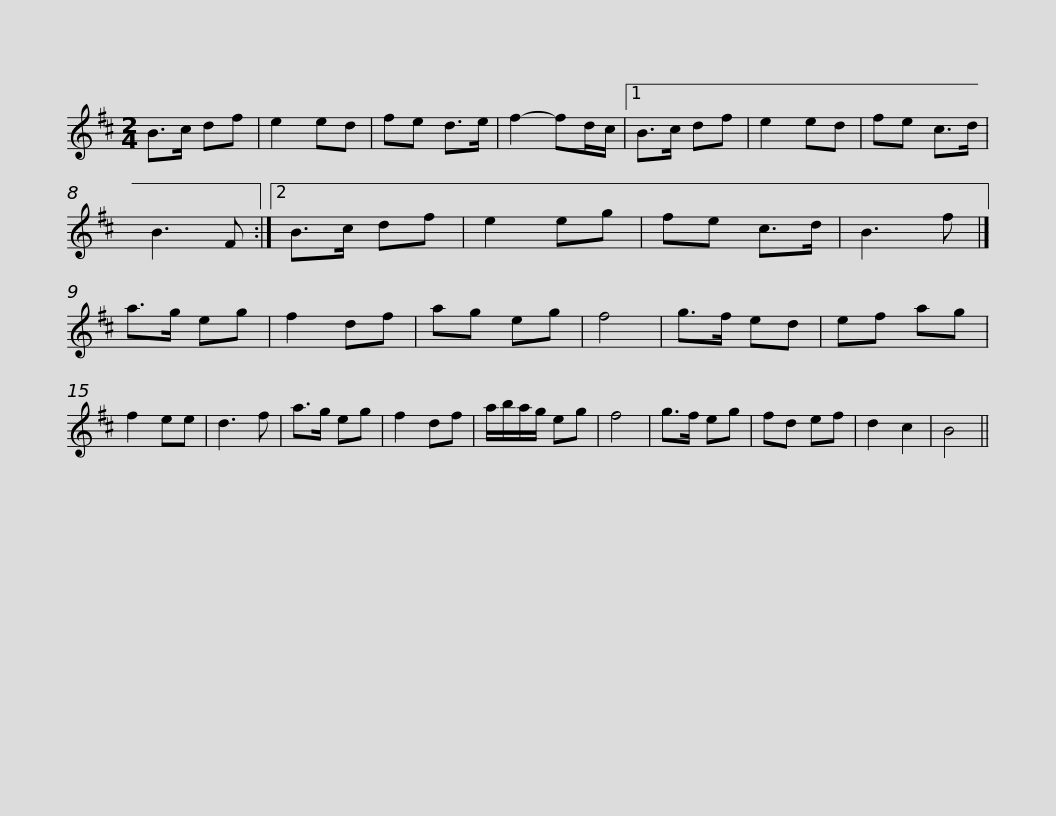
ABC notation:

X:1
L:1/8
M:2/4
I:linebreak $
K:Bmin
V:1 treble
V:1
 B>c df | e2 ed | fe d>e | f2- fd/c/ |1 B>c df | %5
 e2 ed | fe c>d | B3 F :|2 B>c df | e2 eg |$ %10
 fe c>d | B3 f |] a>g eg | f2 df | ag eg | %15
 f4 | g>f ed | ef ag | f2 ee | d3 f | %20
 a>g eg | f2 df |$ a/b/a/g/ eg | f4 | g>f eg | %25
 fd ef | d2 c2 | B4 || %28
